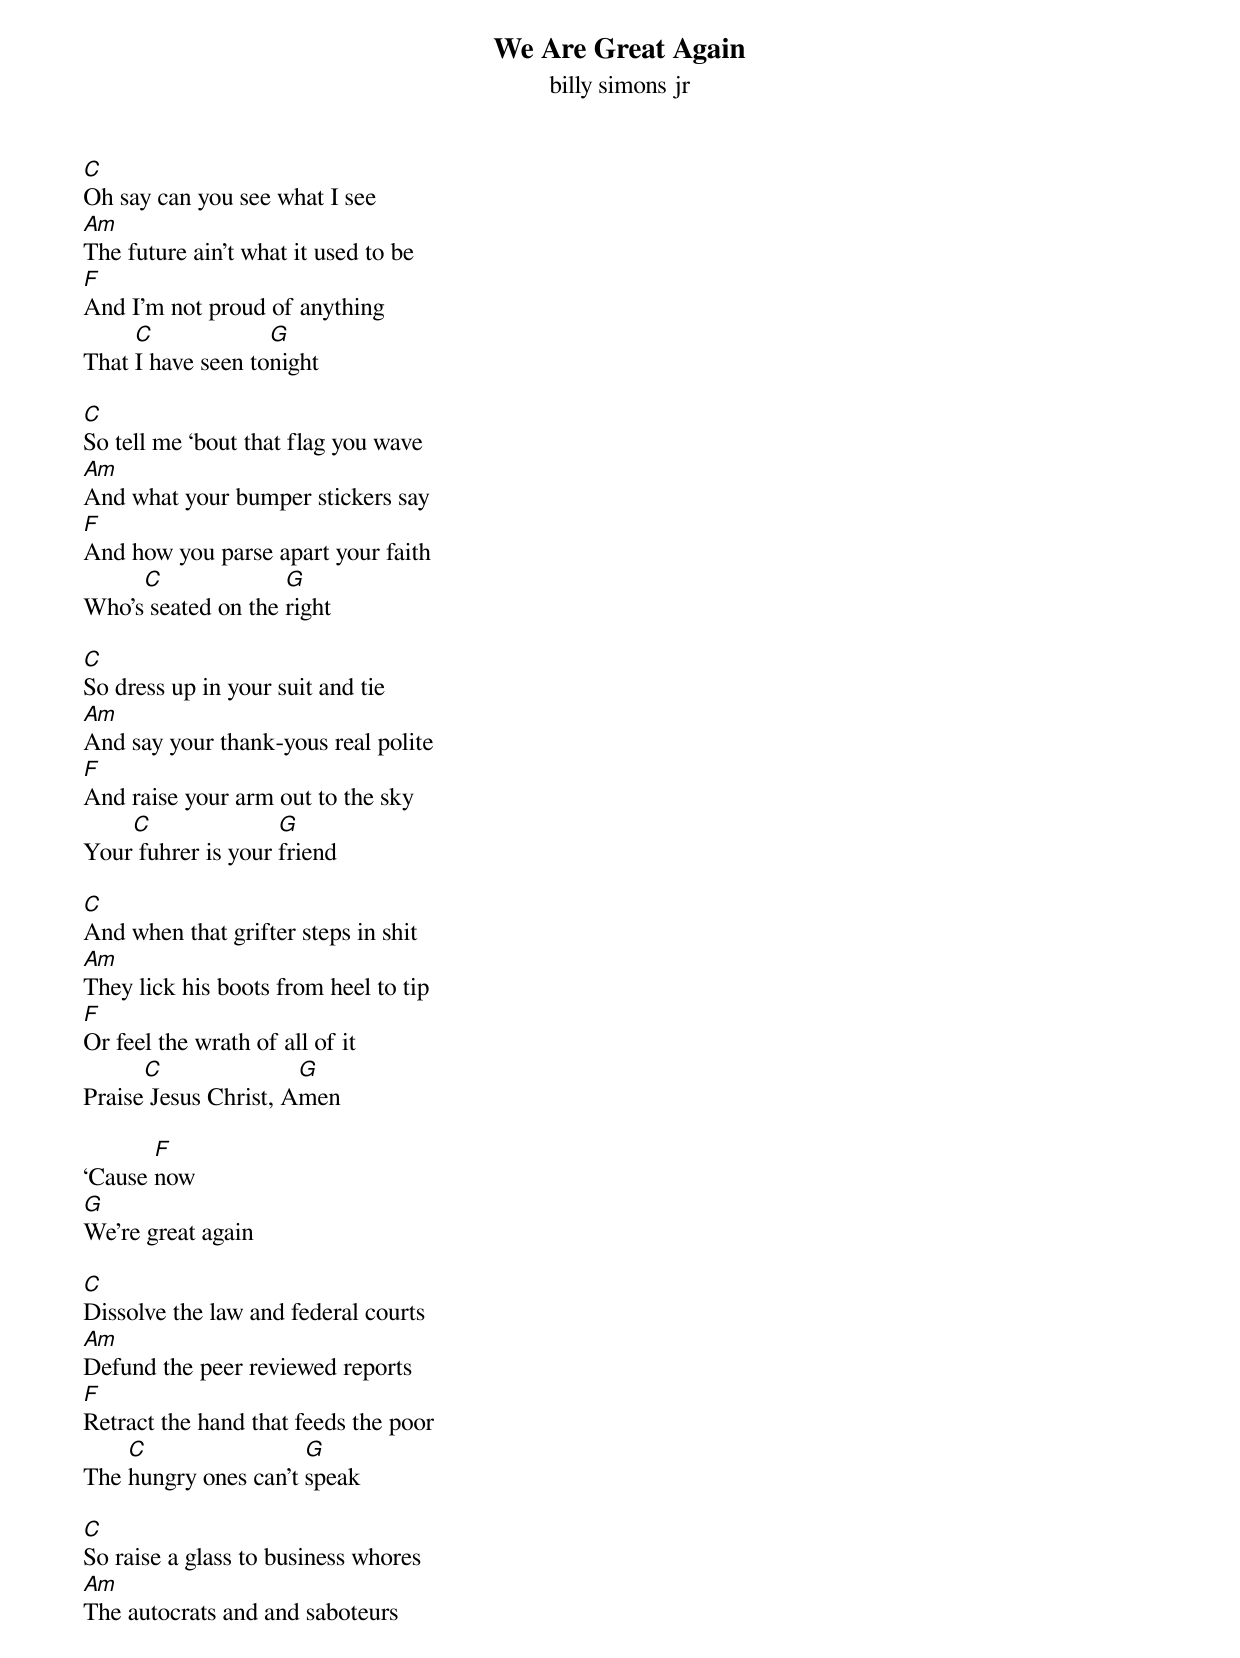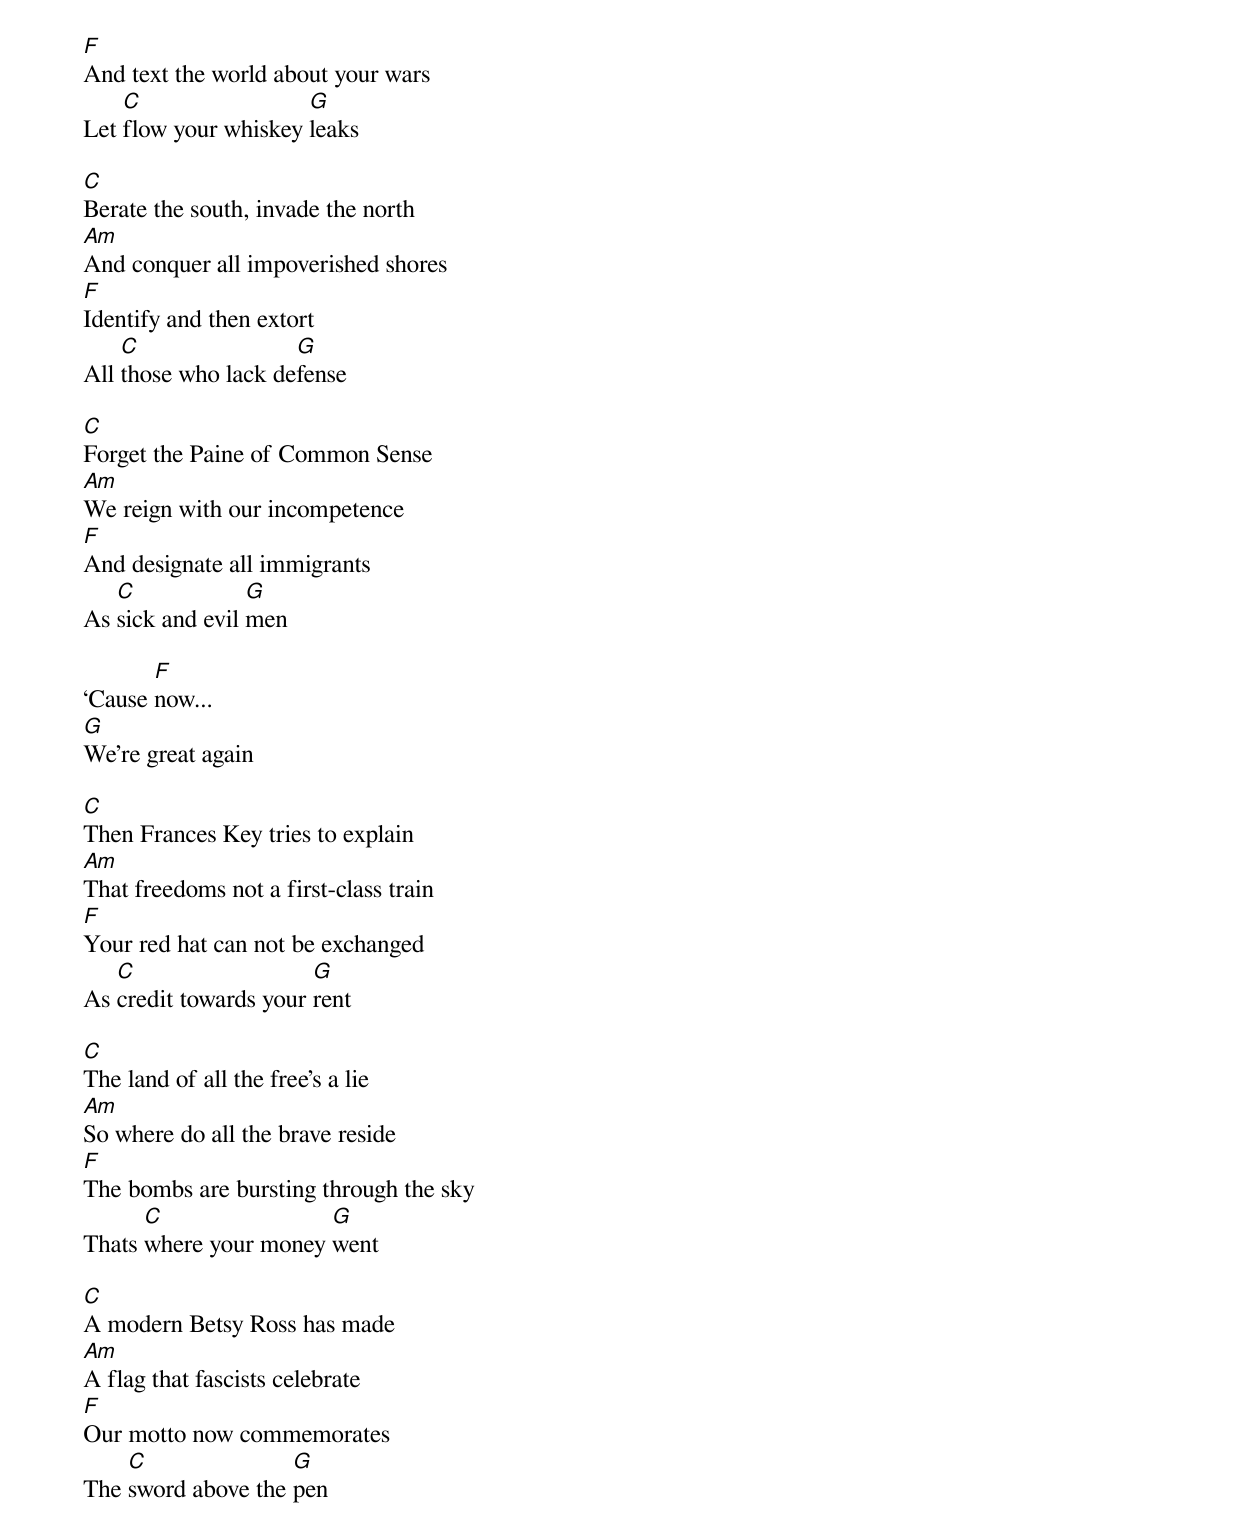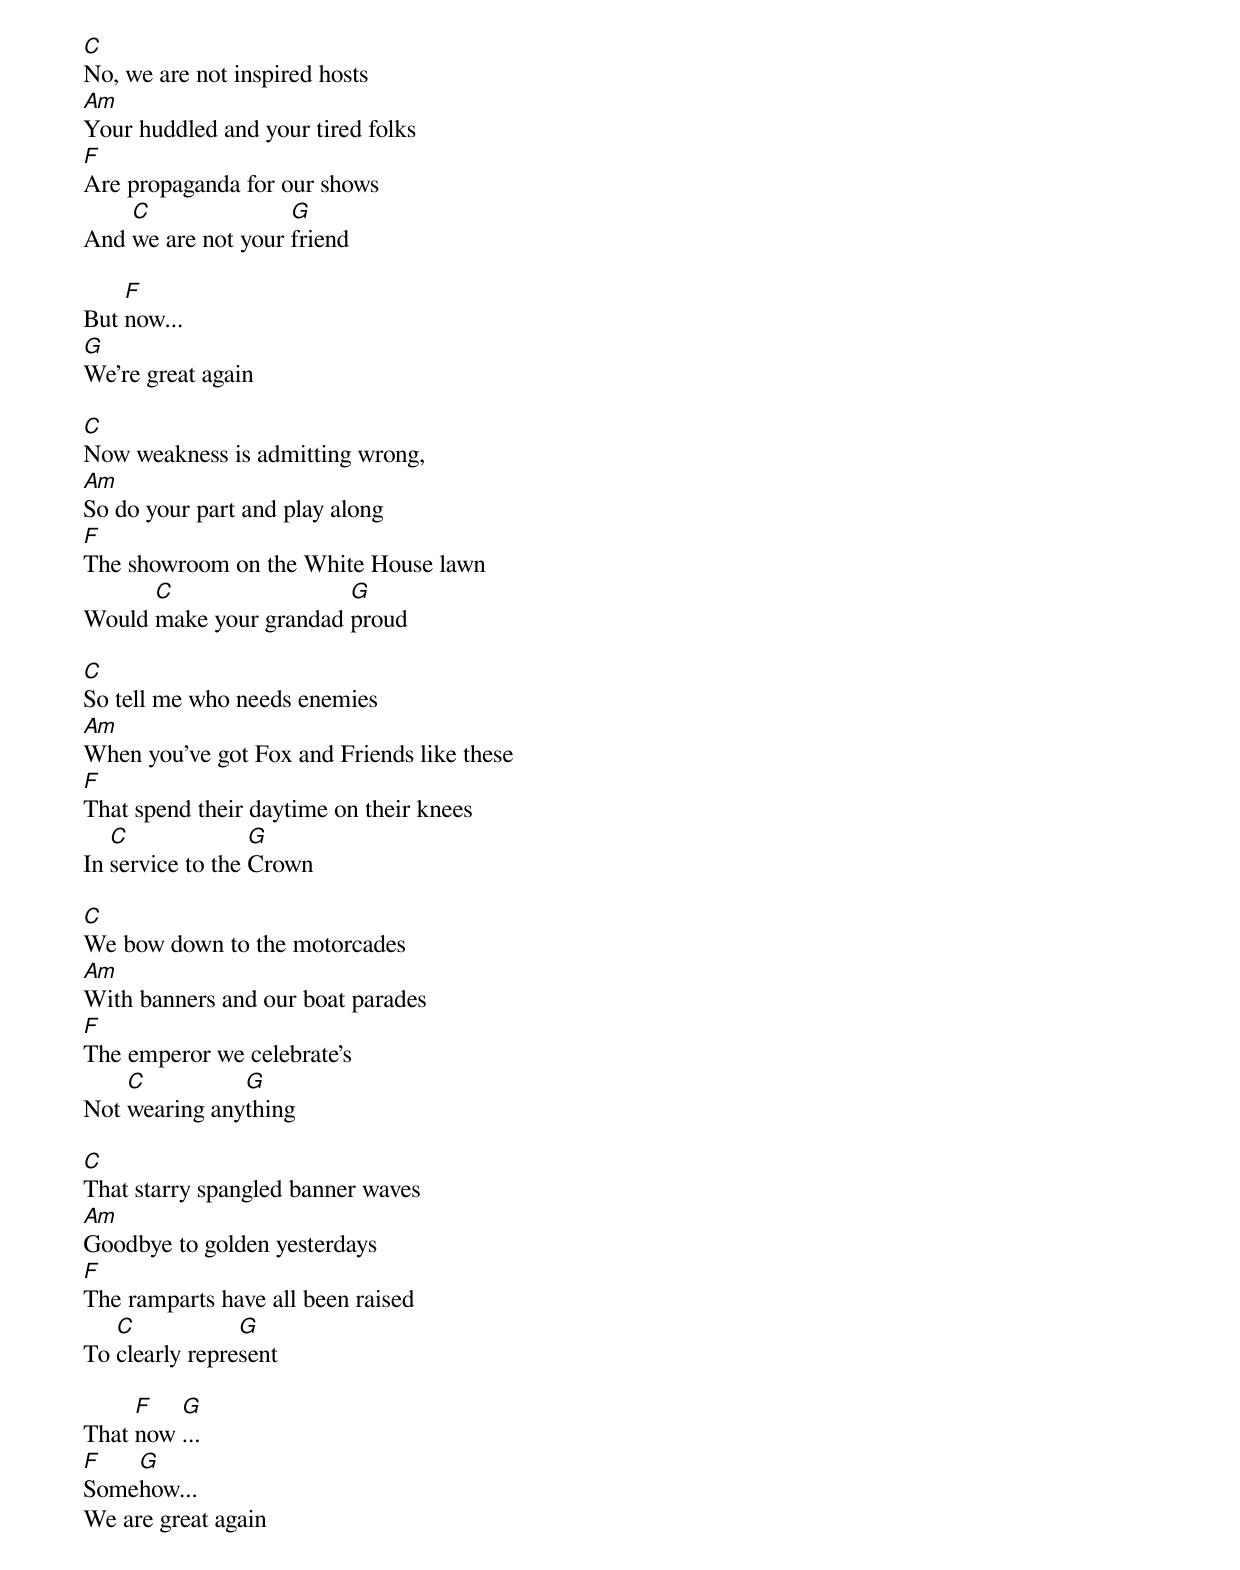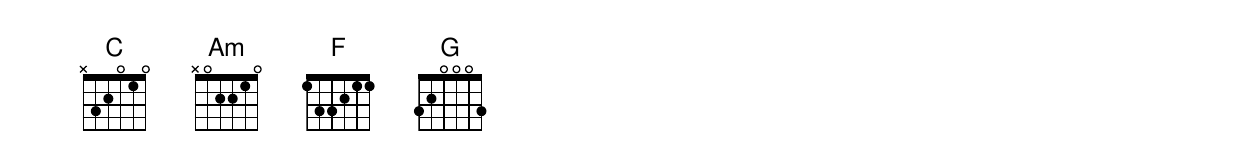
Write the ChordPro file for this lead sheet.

{title:We Are Great Again}
{subtitle: billy simons jr}
[C]Oh say can you see what I see
[Am]The future ain’t what it used to be
[F]And I’m not proud of anything
That [C]I have seen to[G]night

[C]So tell me ‘bout that flag you wave
[Am]And what your bumper stickers say
[F]And how you parse apart your faith
Who’s[C] seated on the [G]right

[C]So dress up in your suit and tie
[Am]And say your thank-yous real polite
[F]And raise your arm out to the sky
Your[C] fuhrer is your [G]friend

[C]And when that grifter steps in shit
[Am]They lick his boots from heel to tip
[F]Or feel the wrath of all of it
Praise[C] Jesus Christ, A[G]men

‘Cause [F]now
[G]We’re great again

[C]Dissolve the law and federal courts
[Am]Defund the peer reviewed reports
[F]Retract the hand that feeds the poor
The [C]hungry ones can’t [G]speak

[C]So raise a glass to business whores
[Am]The autocrats and and saboteurs
[F]And text the world about your wars
Let [C]flow your whiskey [G]leaks

[C]Berate the south, invade the north
[Am]And conquer all impoverished shores
[F]Identify and then extort
All [C]those who lack de[G]fense

[C]Forget the Paine of Common Sense
[Am]We reign with our incompetence
[F]And designate all immigrants
As [C]sick and evil [G]men

‘Cause [F]now...
[G]We’re great again

[C]Then Frances Key tries to explain
[Am]That freedoms not a first-class train
[F]Your red hat can not be exchanged
As [C]credit towards your [G]rent

[C]The land of all the free’s a lie
[Am]So where do all the brave reside
[F]The bombs are bursting through the sky
Thats [C]where your money [G]went

[C]A modern Betsy Ross has made
[Am]A flag that fascists celebrate
[F]Our motto now commemorates
The [C]sword above the [G]pen

[C]No, we are not inspired hosts
[Am]Your huddled and your tired folks
[F]Are propaganda for our shows
And [C]we are not your [G]friend

But [F]now...
[G]We’re great again

[C]Now weakness is admitting wrong,
[Am]So do your part and play along
[F]The showroom on the White House lawn
Would [C]make your grandad [G]proud

[C]So tell me who needs enemies
[Am]When you’ve got Fox and Friends like these
[F]That spend their daytime on their knees
In [C]service to the [G]Crown

[C]We bow down to the motorcades
[Am]With banners and our boat parades
[F]The emperor we celebrate’s
Not [C]wearing any[G]thing

[C]That starry spangled banner waves
[Am]Goodbye to golden yesterdays
[F]The ramparts have all been raised
To [C]clearly repre[G]sent

That [F]now [G]...
[F]Some[G]how...
We are great again
